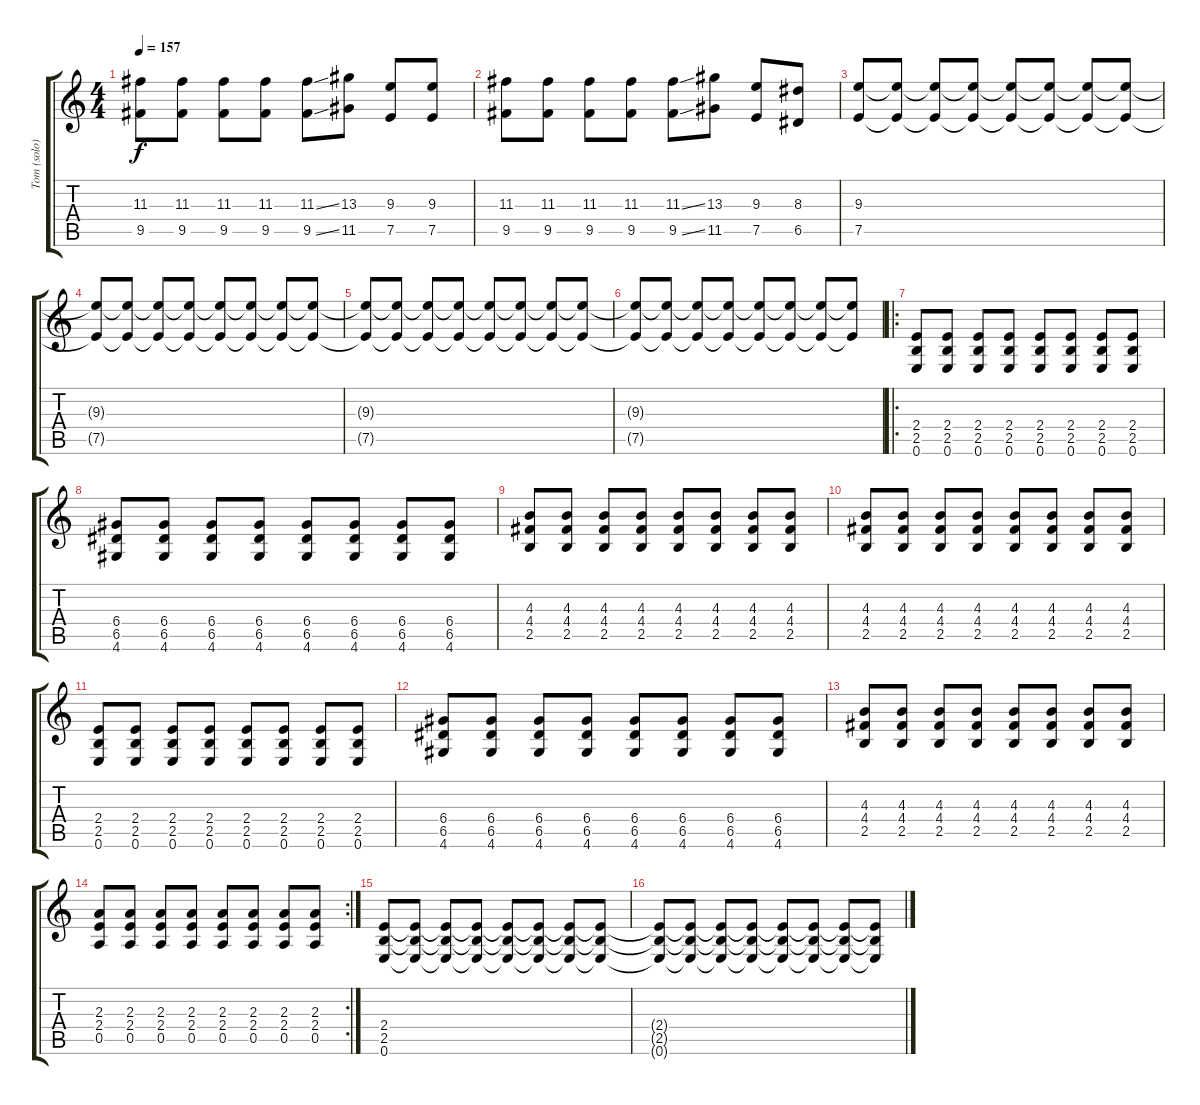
\track ("Tom (solo)" "Tom (solo)") {instrument distortionguitar}
\staff {score tabs}
\tuning (E4 B3 G3 D3 A2 E2) {hide}
\ts (4 4)
\tempo 157
\clef g2
\ks c
(11.3 9.5).8{dy f} (11.3 9.5).8 (11.3 9.5).8 (11.3 9.5).8 (11.3{ss} 9.5{ss}).8 (13.3 11.5).8 (9.3 7.5).8 (9.3 7.5).8 |
(11.3 9.5).8 (11.3 9.5).8 (11.3 9.5).8 (11.3 9.5).8 (11.3{ss} 9.5{ss}).8 (13.3 11.5).8 (9.3 7.5).8 (8.3 6.5).8 |
(9.3 7.5).8{volume 16} (9.3{t} 7.5{t}).8 (9.3{t} 7.5{t}).8 (9.3{t} 7.5{t}).8 (9.3{t} 7.5{t}).8 (9.3{t} 7.5{t}).8 (9.3{t} 7.5{t}).8 (9.3{t} 7.5{t}).8 |
(9.3{t} 7.5{t}).8 (9.3{t} 7.5{t}).8 (9.3{t} 7.5{t}).8 (9.3{t} 7.5{t}).8 (9.3{t} 7.5{t}).8{volume 15} (9.3{t} 7.5{t}).8 (9.3{t} 7.5{t}).8{volume 14} (9.3{t} 7.5{t}).8 |
(9.3{t} 7.5{t}).8{volume 13} (9.3{t} 7.5{t}).8 (9.3{t} 7.5{t}).8{volume 12} (9.3{t} 7.5{t}).8 (9.3{t} 7.5{t}).8{volume 11} (9.3{t} 7.5{t}).8 (9.3{t} 7.5{t}).8{volume 10} (9.3{t} 7.5{t}).8 |
(9.3{t} 7.5{t}).8{volume 9} (9.3{t} 7.5{t}).8 (9.3{t} 7.5{t}).8{volume 7} (9.3{t} 7.5{t}).8 (9.3{t} 7.5{t}).8{volume 5} (9.3{t} 7.5{t}).8 (9.3{t} 7.5{t}).8{volume 3} (9.3{t} 7.5{t}).8 |
\ro
(2.4 2.5 0.6).8{volume 14} (2.4 2.5 0.6).8 (2.4 2.5 0.6).8 (2.4 2.5 0.6).8 (2.4 2.5 0.6).8 (2.4 2.5 0.6).8 (2.4 2.5 0.6).8 (2.4 2.5 0.6).8 |
(6.4 6.5 4.6).8 (6.4 6.5 4.6).8 (6.4 6.5 4.6).8 (6.4 6.5 4.6).8 (6.4 6.5 4.6).8 (6.4 6.5 4.6).8 (6.4 6.5 4.6).8 (6.4 6.5 4.6).8 |
(4.3 4.4 2.5).8 (4.3 4.4 2.5).8 (4.3 4.4 2.5).8 (4.3 4.4 2.5).8 (4.3 4.4 2.5).8 (4.3 4.4 2.5).8 (4.3 4.4 2.5).8 (4.3 4.4 2.5).8 |
(4.3 4.4 2.5).8 (4.3 4.4 2.5).8 (4.3 4.4 2.5).8 (4.3 4.4 2.5).8 (4.3 4.4 2.5).8 (4.3 4.4 2.5).8 (4.3 4.4 2.5).8 (4.3 4.4 2.5).8 |
(2.4 2.5 0.6).8 (2.4 2.5 0.6).8 (2.4 2.5 0.6).8 (2.4 2.5 0.6).8 (2.4 2.5 0.6).8 (2.4 2.5 0.6).8 (2.4 2.5 0.6).8 (2.4 2.5 0.6).8 |
(6.4 6.5 4.6).8 (6.4 6.5 4.6).8 (6.4 6.5 4.6).8 (6.4 6.5 4.6).8 (6.4 6.5 4.6).8 (6.4 6.5 4.6).8 (6.4 6.5 4.6).8 (6.4 6.5 4.6).8 |
(4.3 4.4 2.5).8 (4.3 4.4 2.5).8 (4.3 4.4 2.5).8 (4.3 4.4 2.5).8 (4.3 4.4 2.5).8 (4.3 4.4 2.5).8 (4.3 4.4 2.5).8 (4.3 4.4 2.5).8 |
\rc 2
(2.3 2.4 0.5).8 (2.3 2.4 0.5).8 (2.3 2.4 0.5).8 (2.3 2.4 0.5).8 (2.3 2.4 0.5).8 (2.3 2.4 0.5).8 (2.3 2.4 0.5).8 (2.3 2.4 0.5).8 |
(2.4 2.5 0.6).8 (2.4{t} 2.5{t} 0.6{t}).8 (2.4{t} 2.5{t} 0.6{t}).8 (2.4{t} 2.5{t} 0.6{t}).8 (2.4{t} 2.5{t} 0.6{t}).8 (2.4{t} 2.5{t} 0.6{t}).8 (2.4{t} 2.5{t} 0.6{t}).8 (2.4{t} 2.5{t} 0.6{t}).8 |
(2.4{t} 2.5{t} 0.6{t}).8{volume 13} (2.4{t} 2.5{t} 0.6{t}).8 (2.4{t} 2.5{t} 0.6{t}).8{volume 12} (2.4{t} 2.5{t} 0.6{t}).8 (2.4{t} 2.5{t} 0.6{t}).8{volume 10} (2.4{t} 2.5{t} 0.6{t}).8 (2.4{t} 2.5{t} 0.6{t}).8{volume 9} (2.4{t} 2.5{t} 0.6{t}).8
